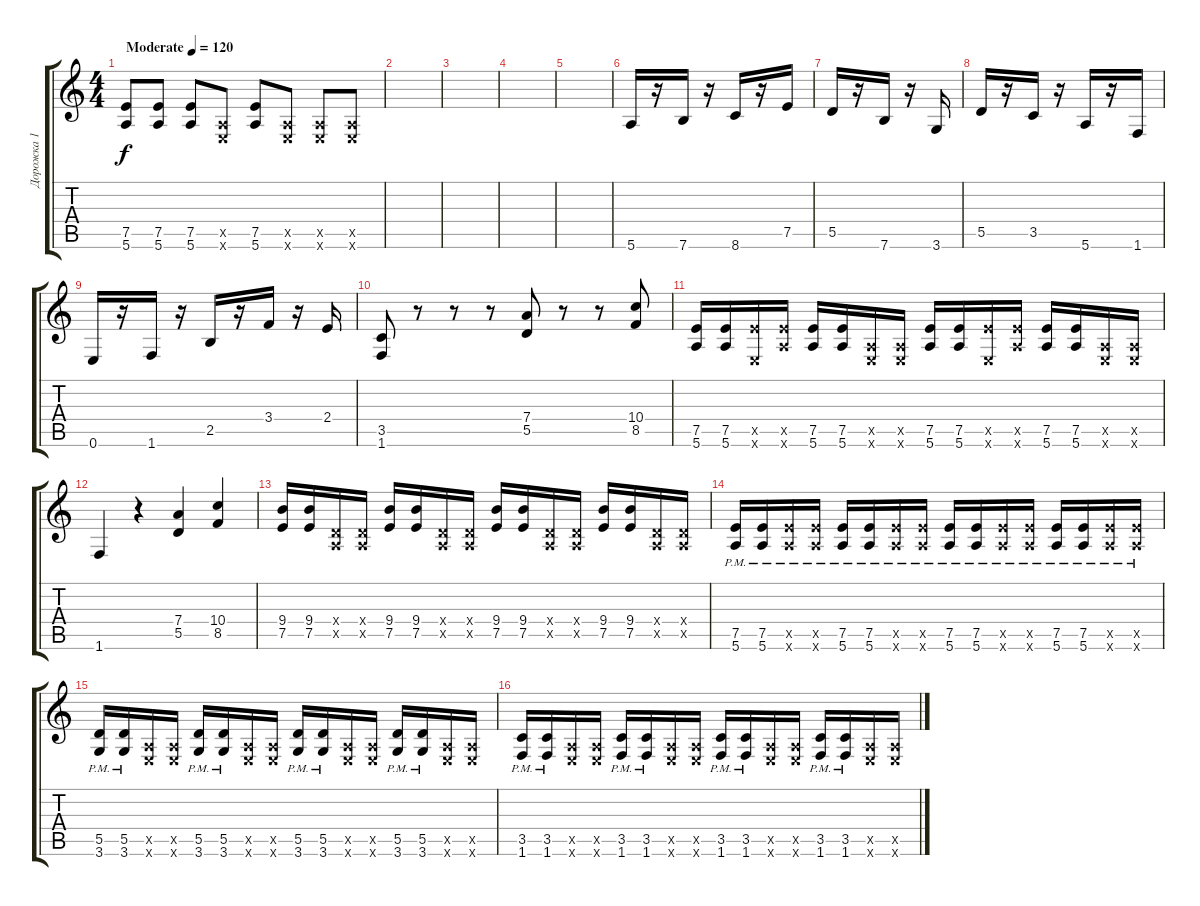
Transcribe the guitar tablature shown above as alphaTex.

\track ("Дорожка 1" "Дорожка 1") {instrument distortionguitar}
\staff {score tabs}
\tuning (E4 B3 G3 D3 A2 E2) {hide}
\ts (4 4)
\tempo (120 "Moderate")
\clef g2
\ks c
(7.5 5.6).8{dy f instrument distortionguitar} (7.5 5.6).8 (7.5 5.6).8 (0.5{x} 0.6{x}).8 (7.5 5.6).8 (0.5{x} 0.6{x}).8 (0.5{x} 0.6{x}).8 (0.5{x} 0.6{x}).8 |
|
|
|
|
5.6.16 r.16 7.6.16 r.16 8.6.16 r.16 7.5.16 |
5.5.16 r.16 7.6.16 r.16 3.6.16 |
5.5.16 r.16 3.5.16 r.16 5.6.16 r.16 1.6.16 |
0.6.16 r.16 1.6.16 r.16 2.5.16 r.16 3.4.16 r.16 2.4.16 |
(3.5 1.6).8 r.8 r.8 r.8 (7.4 5.5).8 r.8 r.8 (10.4 8.5).8 |
(7.5 5.6).16 (7.5 5.6).16 (7.5{x} 0.6{x}).16 (7.5{x} 5.6{x}).16 (7.5 5.6).16 (7.5 5.6).16 (0.5{x} 0.6{x}).16 (0.5{x} 0.6{x}).16 (7.5 5.6).16 (7.5 5.6).16 (7.5{x} 0.6{x}).16 (7.5{x} 5.6{x}).16 (7.5 5.6).16 (7.5 5.6).16 (0.5{x} 0.6{x}).16 (0.5{x} 0.6{x}).16 |
1.6.4 r.4 (7.4 5.5).4 (10.4 8.5).4 |
(9.4 7.5).16 (9.4 7.5).16 (0.4{x} 0.5{x}).16 (0.4{x} 0.5{x}).16 (9.4 7.5).16 (9.4 7.5).16 (0.4{x} 0.5{x}).16 (0.4{x} 0.5{x}).16 (9.4 7.5).16 (9.4 7.5).16 (0.4{x} 0.5{x}).16 (0.4{x} 0.5{x}).16 (9.4 7.5).16 (9.4 7.5).16 (0.4{x} 0.5{x}).16 (0.4{x} 0.5{x}).16 |
(7.5{pm} 5.6).16 (7.5{pm} 5.6).16 (7.5{pm x} 5.6{x}).16 (7.5{pm x} 5.6{x}).16 (7.5{pm} 5.6).16 (7.5{pm} 5.6).16 (7.5{pm x} 5.6{x}).16 (7.5{pm x} 5.6{x}).16 (7.5{pm} 5.6).16 (7.5{pm} 5.6).16 (7.5{pm x} 5.6{x}).16 (7.5{pm x} 5.6{x}).16 (7.5{pm} 5.6).16 (7.5{pm} 5.6).16 (7.5{pm x} 5.6{x}).16 (7.5{pm x} 5.6{x}).16 |
(5.5{pm} 3.6).16 (5.5{pm} 3.6).16 (0.5{x} 0.6{x}).16 (0.5{x} 0.6{x}).16 (5.5{pm} 3.6).16 (5.5{pm} 3.6).16 (0.5{x} 0.6{x}).16 (0.5{x} 0.6{x}).16 (5.5{pm} 3.6).16 (5.5{pm} 3.6).16 (0.5{x} 0.6{x}).16 (0.5{x} 0.6{x}).16 (5.5 3.6{pm}).16 (5.5 3.6{pm}).16 (0.5{x} 0.6{x}).16 (0.5{x} 0.6{x}).16 |
(3.5{pm} 1.6).16 (3.5{pm} 1.6).16 (0.5{x} 0.6{x}).16 (0.5{x} 0.6{x}).16 (3.5{pm} 1.6).16 (3.5{pm} 1.6).16 (0.5{x} 0.6{x}).16 (0.5{x} 0.6{x}).16 (3.5{pm} 1.6).16 (3.5{pm} 1.6).16 (0.5{x} 0.6{x}).16 (0.5{x} 0.6{x}).16 (3.5{pm} 1.6).16 (3.5{pm} 1.6).16 (0.5{x} 0.6{x}).16 (0.5{x} 0.6{x}).16
